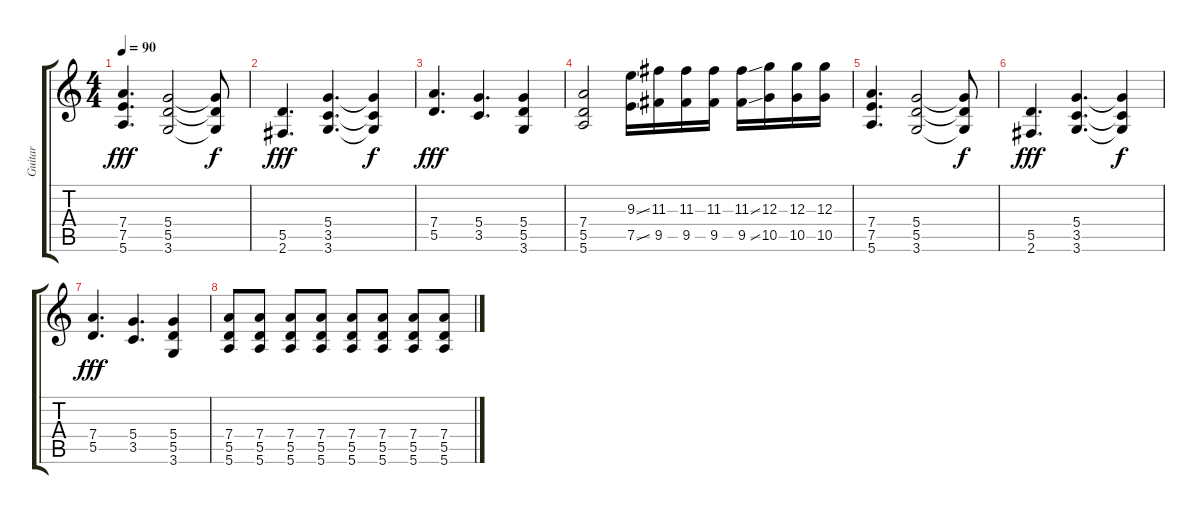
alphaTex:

\track ("Guitar" "Guitar") {instrument distortionguitar}
\staff {score tabs}
\tuning (E4 B3 G3 D3 A2 E2) {hide}
\ts (4 4)
\tempo 90
\clef g2
\ks c
(7.4 7.5 5.6).4{d dy fff} (5.4 5.5 3.6).2 (5.4{t} 5.5{t} 3.6{t}).8{dy f} |
(5.5 2.6).4{d dy fff} (5.4 3.5 3.6).4{d} (5.4{t} 3.5{t} 3.6{t}).4{dy f} |
(7.4 5.5).4{d dy fff} (5.4 3.5).4{d} (5.4 5.5 3.6).4 |
(7.4 5.5 5.6).2 (9.3{ss} 7.5{ss}).16 (11.3 9.5).16 (11.3 9.5).16 (11.3 9.5).16 (11.3{ss} 9.5{ss}).16 (12.3 10.5).16 (12.3 10.5).16 (12.3 10.5).16 |
(7.4 7.5 5.6).4{d} (5.4 5.5 3.6).2 (5.4{t} 5.5{t} 3.6{t}).8{dy f} |
(5.5 2.6).4{d dy fff} (5.4 3.5 3.6).4{d} (5.4{t} 3.5{t} 3.6{t}).4{dy f} |
(7.4 5.5).4{d dy fff} (5.4 3.5).4{d} (5.4 5.5 3.6).4 |
(7.4 5.5 5.6).8 (7.4 5.5 5.6).8 (7.4 5.5 5.6).8 (7.4 5.5 5.6).8 (7.4 5.5 5.6).8 (7.4 5.5 5.6).8 (7.4 5.5 5.6).8 (7.4 5.5 5.6).8
